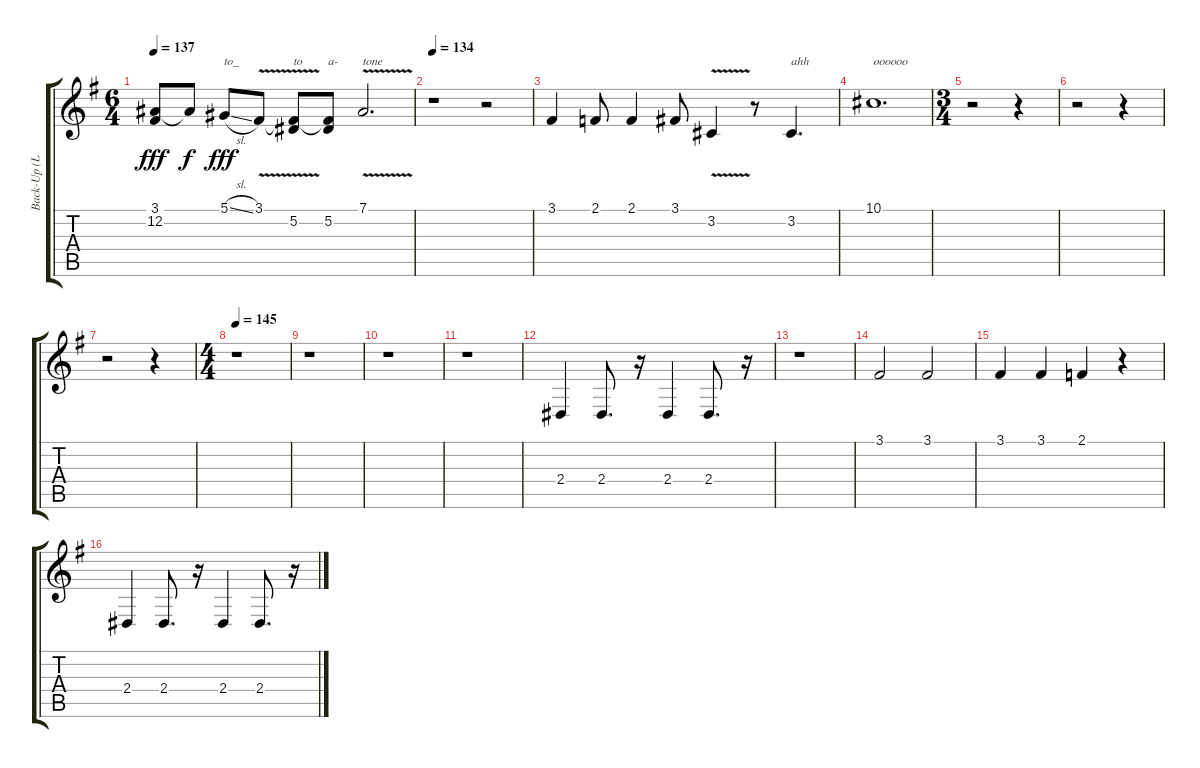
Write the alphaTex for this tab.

\track ("Back-Up (Luke, Tim, or Arif)" "Back-Up (L") {mute instrument lead1square}
\staff {score tabs}
\tuning (Eb4 Bb3 Gb3 Db3 Ab2 Eb2) {hide}
\ts (6 4)
\tempo 137
\clef g2
\ks g
(3.1{t} 12.2{t}).8{dy fff} 12.2{t}.8{dy f} 5.1{sl}.8{txt "to_" dy fff} 3.1{v}.8 (3.1{t} 5.2).8{txt "to"} (3.1{t} 5.2).8{txt "a-"} 7.1{v}.2{d txt "tone"} |
\tempo 134
r.1 r.2 |
3.1.4 2.1.8 2.1.4 3.1.8 3.2{v}.4 r.8 3.2.4{d txt "ahh"} |
10.1.1{d txt "oooooo"} |
\ts (3 4)
r.2 r.4 |
r.2 r.4 |
r.2 r.4 |
\ts (4 4)
\tempo 145
r.1 |
r.1 |
r.1 |
r.1 |
2.4.4 2.4.8{d} r.16 2.4.4 2.4.8{d} r.16 |
r.1 |
3.1.2 3.1.2 |
3.1.4 3.1.4 2.1.4 r.4 |
2.4.4 2.4.8{d} r.16 2.4.4 2.4.8{d} r.16
